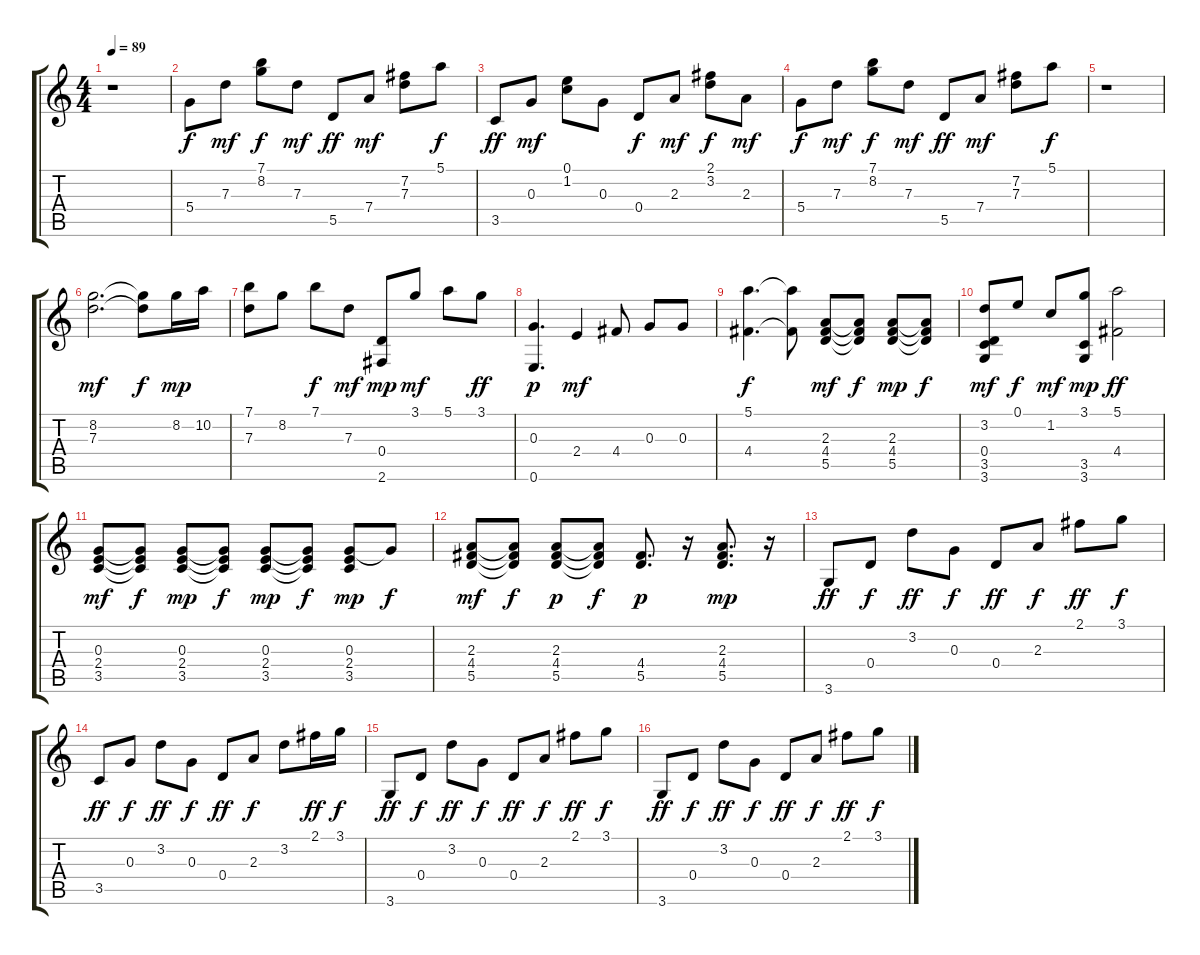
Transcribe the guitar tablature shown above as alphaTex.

\track "" {instrument acousticguitarsteel}
\staff {score tabs}
\tuning (E4 B3 G3 D3 A2 E2) {hide}
\ts (4 4)
\tempo 89
\clef g2
\ks c
r.1{dy f} |
5.4.8 7.3.8{dy mf} (7.1 8.2).8{dy f} 7.3.8{dy mf} 5.5.8{dy ff} 7.4.8{dy mf} (7.2 7.3).8 5.1.8{dy f} |
3.5.8{dy ff} 0.3.8{dy mf} (0.1 1.2).8 0.3.8 0.4.8{dy f} 2.3.8{dy mf} (2.1 3.2).8{dy f} 2.3.8{dy mf} |
5.4.8{dy f} 7.3.8{dy mf} (7.1 8.2).8{dy f} 7.3.8{dy mf} 5.5.8{dy ff} 7.4.8{dy mf} (7.2 7.3).8 5.1.8{dy f} |
r.1 |
(8.2 7.3).2{d dy mf} (8.2{t} 7.3{t}).8{dy f} 8.2.16{dy mp} 10.2.16 |
(7.1 7.3).8 8.2.8 7.1.8{dy f} 7.3.8{dy mf} (0.4 2.6).8{dy mp} 3.1.8{dy mf} 5.1.8 3.1.8{dy ff} |
(0.3 0.6).4{d dy p} 2.4.4{dy mf} 4.4.8 0.3.8 0.3.8 |
(5.1 4.4).4{d dy f} (5.1{t} 4.4{t}).8 (2.3 4.4 5.5).8{dy mf} (2.3{t} 4.4{t} 5.5{t}).8{dy f} (2.3 4.4 5.5).8{dy mp} (2.3{t} 4.4{t} 5.5{t}).8{dy f} |
(3.2 0.4 3.5 3.6).8{dy mf} 0.1.8{dy f} 1.2.8{dy mf} (3.1 3.5 3.6).8{dy mp} (5.1 4.4).2{dy ff} |
(0.3 2.4 3.5).8{dy mf} (0.3{t} 2.4{t} 3.5{t}).8{dy f} (0.3 2.4 3.5).8{dy mp} (0.3{t} 2.4{t} 3.5{t}).8{dy f} (0.3 2.4 3.5).8{dy mp} (0.3{t} 2.4{t} 3.5{t}).8{dy f} (0.3 2.4 3.5).8{dy mp} 0.3{t}.8{dy f} |
(2.3 4.4 5.5).8{dy mf} (2.3{t} 4.4{t} 5.5{t}).8{dy f} (2.3 4.4 5.5).8{dy p} (2.3{t} 4.4{t} 5.5{t}).8{dy f} (4.4 5.5).8{d dy p} r.16 (2.3 4.4 5.5).8{d dy mp} r.16 |
3.6.8{dy ff} 0.4.8{dy f} 3.2.8{dy ff} 0.3.8{dy f} 0.4.8{dy ff} 2.3.8{dy f} 2.1.8{dy ff} 3.1.8{dy f} |
3.5.8{dy ff} 0.3.8{dy f} 3.2.8{dy ff} 0.3.8{dy f} 0.4.8{dy ff} 2.3.8{dy f} 3.2.8 2.1.16{dy ff} 3.1.16{dy f} |
3.6.8{dy ff} 0.4.8{dy f} 3.2.8{dy ff} 0.3.8{dy f} 0.4.8{dy ff} 2.3.8{dy f} 2.1.8{dy ff} 3.1.8{dy f} |
3.6.8{dy ff} 0.4.8{dy f} 3.2.8{dy ff} 0.3.8{dy f} 0.4.8{dy ff} 2.3.8{dy f} 2.1.8{dy ff} 3.1.8{dy f}
